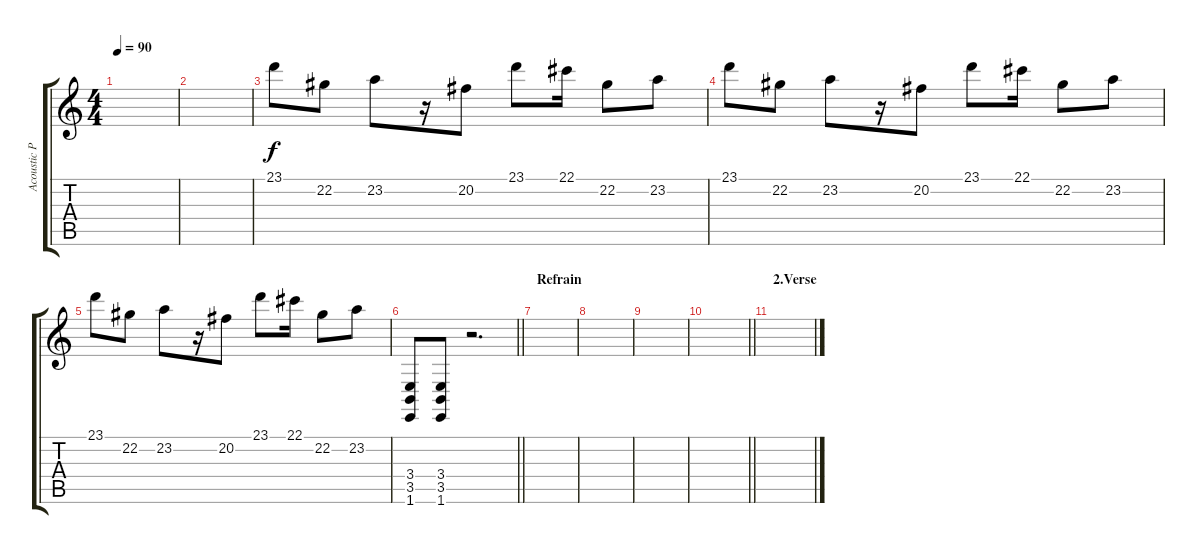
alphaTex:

\track ("Acoustic Piano (Dizzy Reed)" "Acoustic P") {instrument brightacousticpiano}
\staff {score tabs}
\tuning (Eb4 Bb3 Gb3 Db3 Ab2 Eb2) {hide}
\ts (4 4)
\tempo 90
\clef g2
\ks c
|
|
23.1.8 22.2.8 23.2.8 r.16 20.2.8 23.1.8 22.1.16 22.2.8 23.2.8 |
23.1.8 22.2.8 23.2.8 r.16 20.2.8 23.1.8 22.1.16 22.2.8 23.2.8 |
23.1.8 22.2.8 23.2.8 r.16 20.2.8 23.1.8 22.1.16 22.2.8 23.2.8 |
\barLineRight lightlight
(3.4 3.5 1.6).8 (3.4 3.5 1.6).8 r.2{d} |
\section ("" "Refrain")
|
|
|
\barLineRight lightlight
|
\section ("" "2.Verse")
